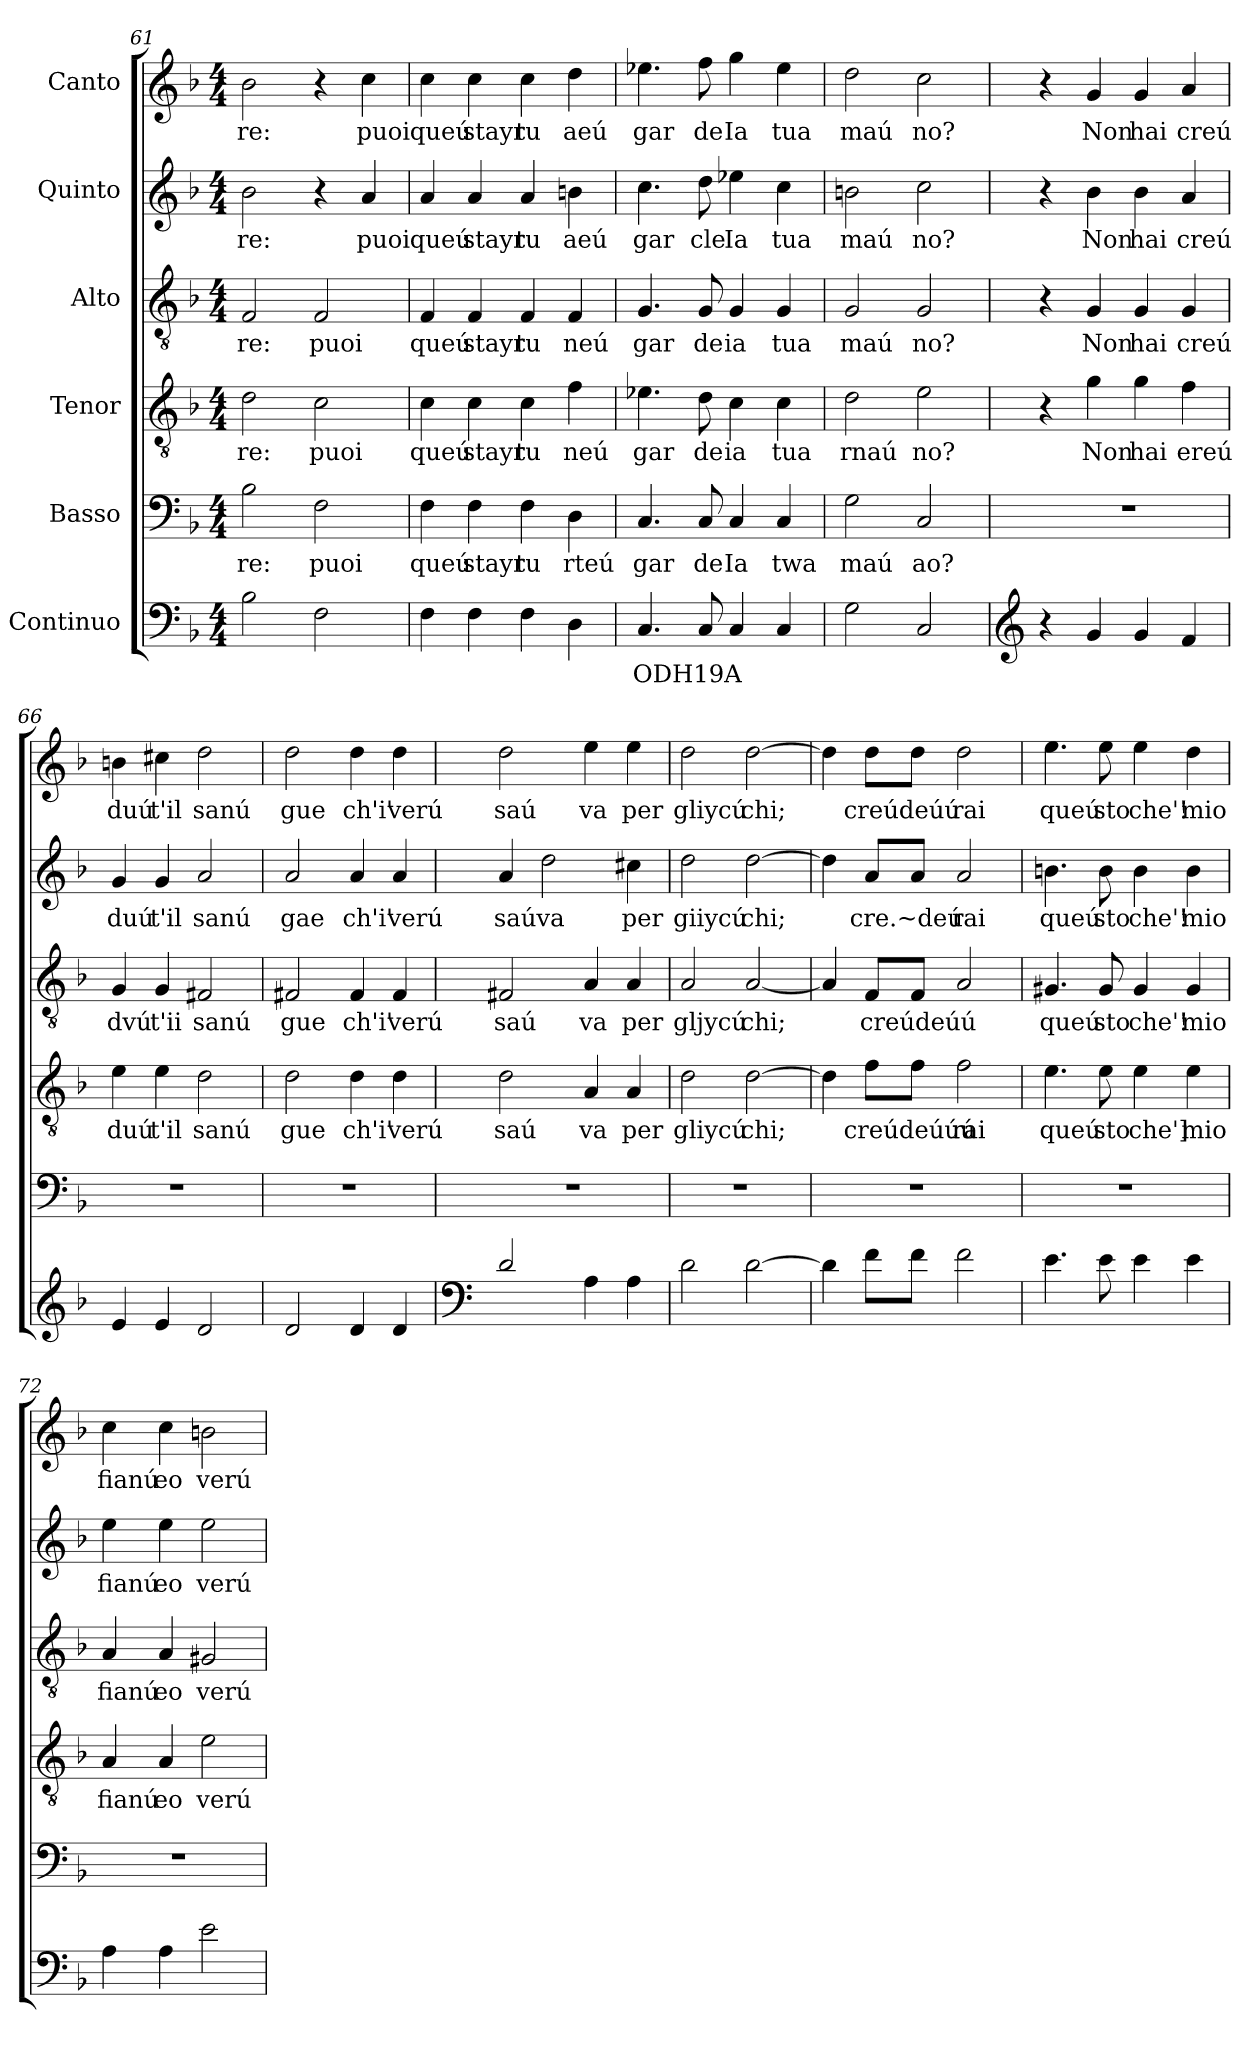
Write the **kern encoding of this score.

**kern	**text	**kern	**text	**kern	**text	**kern	**text	**kern	**text	**kern	**text
*part6	*part6	*part5	*part5	*part4	*part4	*part3	*part3	*part2	*part2	*part1	*part1
*staff6	*staff6	*staff5	*staff5	*staff4	*staff4	*staff3	*staff3	*staff2	*staff2	*staff1	*staff1
*I"Continuo	*	*I"Basso	*	*I"Tenor	*	*I"Alto	*	*I"Quinto	*	*I"Canto	*
*clefF4	*	*clefF4	*	*clefGv2	*	*clefGv2	*	*clefG2	*	*clefG2	*
*k[b-]	*	*k[b-]	*	*k[b-]	*	*k[b-]	*	*k[b-]	*	*k[b-]	*
*F:	*	*F:	*	*F:	*	*F:	*	*F:	*	*F:	*
*M4/4	*	*M4/4	*	*M4/4	*	*M4/4	*	*M4/4	*	*M4/4	*
=61	=61	=61	=61	=61	=61	=61	=61	=61	=61	=61	=61
!	!	!	!LO:LY:b	!	!LO:LY:b	!	!LO:LY:b	!	!LO:LY:b	!	!LO:LY:b
2B-\	.	2B-\	re:	2d\	re:	2F/	re:	2b-\	re:	2b-\	re:
!	!	!	!LO:LY:b	!	!LO:LY:b	!	!LO:LY:b	!	!	!	!
2F\	.	2F\	puoi	2c\	puoi	2F/	puoi	4r	.	4r	.
!	!	!	!	!	!	!	!	!	!LO:LY:b	!	!LO:LY:b
.	.	.	.	.	.	.	.	4a/	puoi	4cc\	puoi
=62	=62	=62	=62	=62	=62	=62	=62	=62	=62	=62	=62
!	!	!	!LO:LY:b	!	!LO:LY:b	!	!LO:LY:b	!	!LO:LY:b	!	!LO:LY:b
4F\	.	4F\	queú	4c\	queú	4F/	queú	4a/	queú	4cc\	queú
!	!	!	!LO:LY:b	!	!LO:LY:b	!	!LO:LY:b	!	!LO:LY:b	!	!LO:LY:b
4F\	.	4F\	stayr	4c\	stayr	4F/	stayr	4a/	stayr	4cc\	stayr
!	!	!	!LO:LY:b	!	!LO:LY:b	!	!LO:LY:b	!	!LO:LY:b	!	!LO:LY:b
4F\	.	4F\	tu	4c\	tu	4F/	tu	4a/	tu	4cc\	tu
!	!	!	!LO:LY:b	!	!LO:LY:b	!	!LO:LY:b	!	!LO:LY:b	!	!LO:LY:b
4D\	.	4D\	rteú	4f\	neú	4F/	neú	4bn\	aeú	4dd\	aeú
=63	=63	=63	=63	=63	=63	=63	=63	=63	=63	=63	=63
!	!LO:LY:b	!	!LO:LY:b	!	!LO:LY:b	!	!LO:LY:b	!	!LO:LY:b	!	!LO:LY:b
4.C/	ODH	4.C/	gar	4.e-X\	gar	4.G/	gar	4.cc\	gar	4.ee-X\	gar
!	!LO:LY:b	!	!LO:LY:b	!	!LO:LY:b	!	!LO:LY:b	!	!LO:LY:b	!	!LO:LY:b
8C/	19A	8C/	de	8d\	de	8G/	de	8dd\	cle	8ff\	de
!	!	!	!LO:LY:b	!	!LO:LY:b	!	!LO:LY:b	!	!LO:LY:b	!	!LO:LY:b
4C/	.	4C/	Ia	4c\	ia	4G/	ia	4ee-X\	Ia	4gg\	Ia
!	!	!	!LO:LY:b	!	!LO:LY:b	!	!LO:LY:b	!	!LO:LY:b	!	!LO:LY:b
4C/	.	4C/	twa	4c\	tua	4G/	tua	4cc\	tua	4ee-\	tua
=64	=64	=64	=64	=64	=64	=64	=64	=64	=64	=64	=64
!	!	!	!LO:LY:b	!	!LO:LY:b	!	!LO:LY:b	!	!LO:LY:b	!	!LO:LY:b
2G\	.	2G\	maú	2d\	rnaú	2G/	maú	2bn\	maú	2dd\	maú
!	!	!	!LO:LY:b	!	!LO:LY:b	!	!LO:LY:b	!	!LO:LY:b	!	!LO:LY:b
2C/	.	2C/	ao?	2e\	no?	2G/	no?	2cc\	no?	2cc\	no?
=65	=65	=65	=65	=65	=65	=65	=65	=65	=65	=65	=65
*clefG2	*	*	*	*	*	*	*	*	*	*	*
4r	.	1r	.	4r	.	4r	.	4r	.	4r	.
!	!	!	!	!	!LO:LY:b	!	!LO:LY:b	!	!LO:LY:b	!	!LO:LY:b
4g/	.	.	.	4g\	Non	4G/	Non	4b-\	Non	4g/	Non
!	!	!	!	!	!LO:LY:b	!	!LO:LY:b	!	!LO:LY:b	!	!LO:LY:b
4g/	.	.	.	4g\	hai	4G/	hai	4b-\	hai	4g/	hai
!	!	!	!	!	!LO:LY:b	!	!LO:LY:b	!	!LO:LY:b	!	!LO:LY:b
4f/	.	.	.	4f\	ereú	4G/	creú	4a/	creú	4a/	creú
=66	=66	=66	=66	=66	=66	=66	=66	=66	=66	=66	=66
!	!	!	!	!	!LO:LY:b	!	!LO:LY:b	!	!LO:LY:b	!	!LO:LY:b
4e/	.	1r	.	4e\	duú	4G/	dvú	4g/	duú	4bn\	duú
!	!	!	!	!	!LO:LY:b	!	!LO:LY:b	!	!LO:LY:b	!	!LO:LY:b
4e/	.	.	.	4e\	t'il	4G/	t'ii	4g/	t'il	4cc#X\	t'il
!	!	!	!	!	!LO:LY:b	!	!LO:LY:b	!	!LO:LY:b	!	!LO:LY:b
2d/	.	.	.	2d\	sanú	2F#X/	sanú	2a/	sanú	2dd\	sanú
=67	=67	=67	=67	=67	=67	=67	=67	=67	=67	=67	=67
!	!	!	!	!	!LO:LY:b	!	!LO:LY:b	!	!LO:LY:b	!	!LO:LY:b
2d/	.	1r	.	2d\	gue	2F#X/	gue	2a/	gae	2dd\	gue
!	!	!	!	!	!LO:LY:b	!	!LO:LY:b	!	!LO:LY:b	!	!LO:LY:b
4d/	.	.	.	4d\	ch'i'	4F#/	ch'i'	4a/	ch'i'	4dd\	ch'i'
!	!	!	!	!	!LO:LY:b	!	!LO:LY:b	!	!LO:LY:b	!	!LO:LY:b
4d/	.	.	.	4d\	verú	4F#/	verú	4a/	verú	4dd\	verú
=68	=68	=68	=68	=68	=68	=68	=68	=68	=68	=68	=68
*clefF4	*	*	*	*	*	*	*	*	*	*	*
!	!	!	!	!	!LO:LY:b	!	!LO:LY:b	!	!LO:LY:b	!	!LO:LY:b
2d/	.	1r	.	2d\	saú	2F#X/	saú	4a/	saú	2dd\	saú
!	!	!	!	!	!	!	!	!	!LO:LY:b	!	!
.	.	.	.	.	.	.	.	2dd\	va	.	.
!	!	!	!	!	!LO:LY:b	!	!LO:LY:b	!	!	!	!LO:LY:b
4A\	.	.	.	4A/	va	4A/	va	.	.	4ee\	va
!	!	!	!	!	!LO:LY:b	!	!LO:LY:b	!	!LO:LY:b	!	!LO:LY:b
4A\	.	.	.	4A/	per	4A/	per	4cc#X\	per	4ee\	per
=69	=69	=69	=69	=69	=69	=69	=69	=69	=69	=69	=69
!	!	!	!	!	!LO:LY:b	!	!LO:LY:b	!	!LO:LY:b	!	!LO:LY:b
2d\	.	1r	.	2d\	gliycú	2A/	gljycú	2dd\	giiycú	2dd\	gliycú
!	!	!	!	!	!LO:LY:b	!	!LO:LY:b	!	!LO:LY:b	!	!LO:LY:b
[2d\	.	.	.	[2d\	chi;	[2A/	chi;	[2dd\	chi;	[2dd\	chi;
=70	=70	=70	=70	=70	=70	=70	=70	=70	=70	=70	=70
4d\]	.	1r	.	4d\]	.	4A/]	.	4dd\]	.	4dd\]	.
!	!	!	!	!	!LO:LY:b	!	!LO:LY:b	!	!LO:LY:b	!	!LO:LY:b
8f\L	.	.	.	8f\L	creúdeúúú	8F/L	creúdeúú	8a/L	cre.~deú	8dd\L	creúdeúú
8f\J	.	.	.	8f\J	.	8F/J	.	8a/J	.	8dd\J	.
!	!	!	!	!	!LO:LY:b	!	!	!	!LO:LY:b	!	!LO:LY:b
2f\	.	.	.	2f\	rai	2A/	.	2a/	rai	2dd\	rai
=71	=71	=71	=71	=71	=71	=71	=71	=71	=71	=71	=71
!	!	!	!	!	!LO:LY:b	!	!LO:LY:b	!	!LO:LY:b	!	!LO:LY:b
4.e\	.	1r	.	4.e\	queú	4.G#X/	queú	4.bn\	queú	4.ee\	queú
!	!	!	!	!	!LO:LY:b	!	!LO:LY:b	!	!LO:LY:b	!	!LO:LY:b
8e\	.	.	.	8e\	sto	8G#/	sto	8b\	sto	8ee\	sto
!	!	!	!	!	!LO:LY:b	!	!LO:LY:b	!	!LO:LY:b	!	!LO:LY:b
4e\	.	.	.	4e\	che']	4G#/	che'!	4b\	che'!	4ee\	che'!
!	!	!	!	!	!LO:LY:b	!	!LO:LY:b	!	!LO:LY:b	!	!LO:LY:b
4e\	.	.	.	4e\	mio	4G#/	mio	4b\	mio	4dd\	mio
=72	=72	=72	=72	=72	=72	=72	=72	=72	=72	=72	=72
!	!	!	!	!	!LO:LY:b	!	!LO:LY:b	!	!LO:LY:b	!	!LO:LY:b
4A\	.	1r	.	4A/	fianú	4A/	fianú	4ee\	fianú	4cc\	fianú
!	!	!	!	!	!LO:LY:b	!	!LO:LY:b	!	!LO:LY:b	!	!LO:LY:b
4A\	.	.	.	4A/	eo	4A/	eo	4ee\	eo	4cc\	eo
!	!	!	!	!	!LO:LY:b	!	!LO:LY:b	!	!LO:LY:b	!	!LO:LY:b
2e\	.	.	.	2e\	verú	2G#X/	verú	2ee\	verú	2bn\	verú
=	=	=	=	=	=	=	=	=	=	=	=
*-	*-	*-	*-	*-	*-	*-	*-	*-	*-	*-	*-
